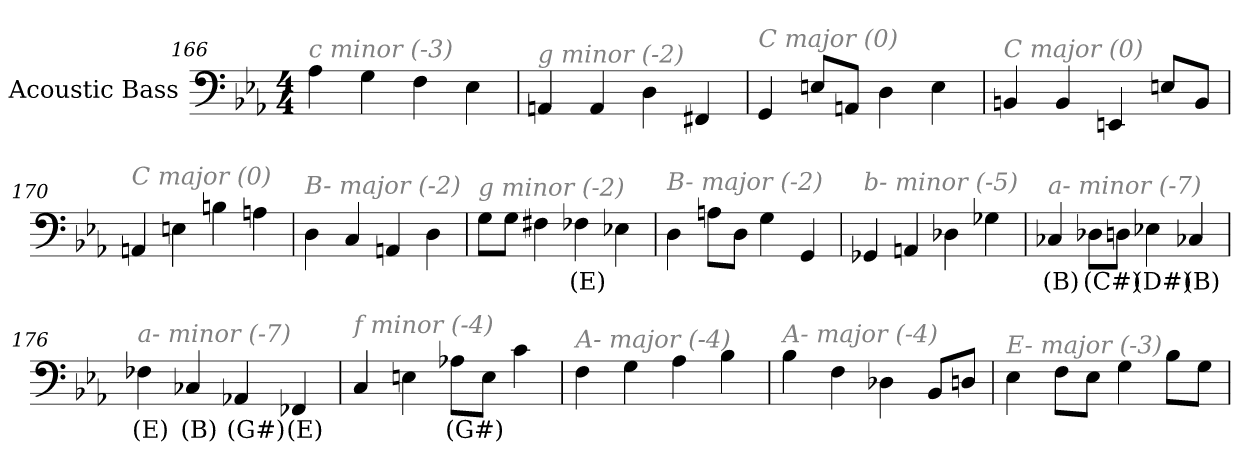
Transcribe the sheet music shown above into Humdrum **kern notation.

**kern	**text
*part1	*part1
*staff1	*staff1
*I"Acoustic Bass	*
*clefF4	*
*ITrd7c12	*
*k[b-e-a-]	*
*E-:	*
*M4/4	*
=166	=166
!LO:TX:i:color=#808080:t=c minor (-3)	!
4AA-	.
4GG	.
4FF	.
4EE-	.
=167	=167
!LO:TX:i:color=#808080:t=g minor (-2)	!
4AAAn	.
4AAA	.
4DD	.
4FFF#X	.
=168	=168
!LO:TX:i:color=#808080:t=C major (0)	!
4GGG	.
8EEnL	.
8AAAnJ	.
4DD	.
4EE	.
=169	=169
!LO:TX:i:color=#808080:t=C major (0)	!
4BBBn	.
4BBB	.
4EEEn	.
8EEnL	.
8BBBJ	.
=170	=170
!LO:TX:i:color=#808080:t=C major (0)	!
4AAAn	.
4EEn	.
4BBn	.
4AAn	.
=171	=171
!LO:TX:i:color=#808080:t=B- major (-2)	!
4DD	.
4CC	.
4AAAn	.
4DD	.
=172	=172
!LO:TX:i:color=#808080:t=g minor (-2)	!
8GGL	.
8GGJ	.
4FF#X	.
4FF-Xi	(E)
4EE-X	.
=173	=173
!LO:TX:i:color=#808080:t=B- major (-2)	!
4DD	.
8AAnL	.
8DDJ	.
4GG	.
4GGG	.
=174	=174
!LO:TX:i:color=#808080:t=b- minor (-5)	!
4GGG-X	.
4AAAn	.
4DD-X	.
4GG-X	.
=175	=175
!LO:TX:i:color=#808080:t=a- minor (-7)	!
4CC-Xi	(B)
8DD-XiL	(C#)
8DDJ	.
4EE-Xi	(D#)
4CC-Xi	(B)
=176	=176
!LO:TX:i:color=#808080:t=a- minor (-7)	!
4FF-Xi	(E)
4CC-Xi	(B)
4AAA-Xi	(G#)
4FFF-Xi	(E)
=177	=177
!LO:TX:i:color=#808080:t=f minor (-4)	!
4CC	.
4EEn	.
8AA-XiL	(G#)
8EEJ	.
4C	.
=178	=178
!LO:TX:i:color=#808080:t=A- major (-4)	!
4FF	.
4GG	.
4AA-	.
4BB-	.
=179	=179
!LO:TX:i:color=#808080:t=A- major (-4)	!
4BB-	.
4FF	.
4DD-X	.
8BBB-L	.
8DDnJ	.
=180	=180
!LO:TX:i:color=#808080:t=E- major (-3)	!
4EE-	.
8FFL	.
8EE-J	.
4GG	.
8BB-L	.
8GGJ	.
=	=
*-	*-
